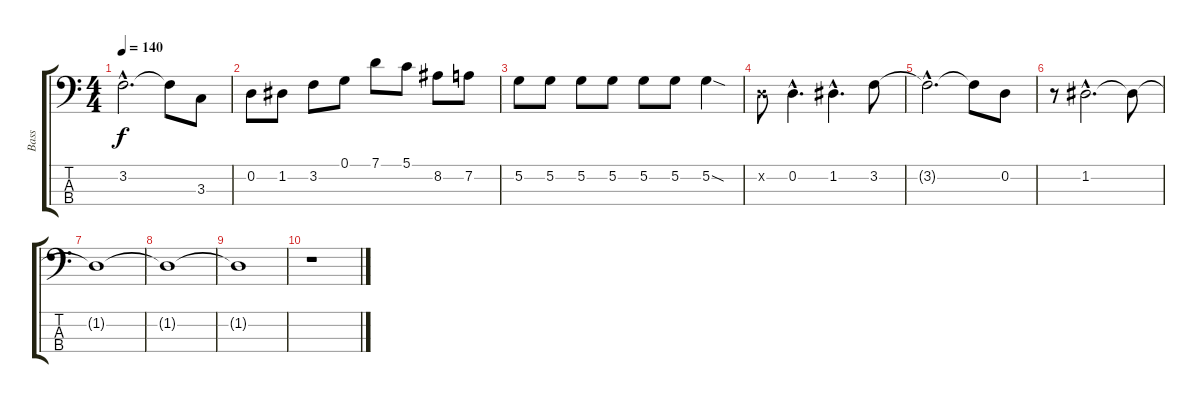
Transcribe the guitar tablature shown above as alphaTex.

\track ("Bass" "Bass") {instrument electricbasspick}
\staff {score tabs}
\tuning (G2 D2 A1 E1) {hide}
\ts (4 4)
\tempo 140
\clef f4
\ks c
3.2{hac t}.2{d dy f} 3.2{t}.8 3.3.8 |
0.2.8 1.2.8 3.2.8 0.1.8 7.1.8 5.1.8 8.2.8 7.2.8 |
5.2.8 5.2.8 5.2.8 5.2.8 5.2.8 5.2.8 5.2{sod}.4 |
0.2{x}.8 0.2{hac}.4{d} 1.2{hac}.4{d} 3.2.8 |
3.2{hac t}.2{d} 3.2{t}.8 0.2.8 |
r.8 1.2{hac}.2{d} 1.2{t}.8 |
1.2{t}.1 |
1.2{t}.1 |
1.2{t}.1 |
r.1
